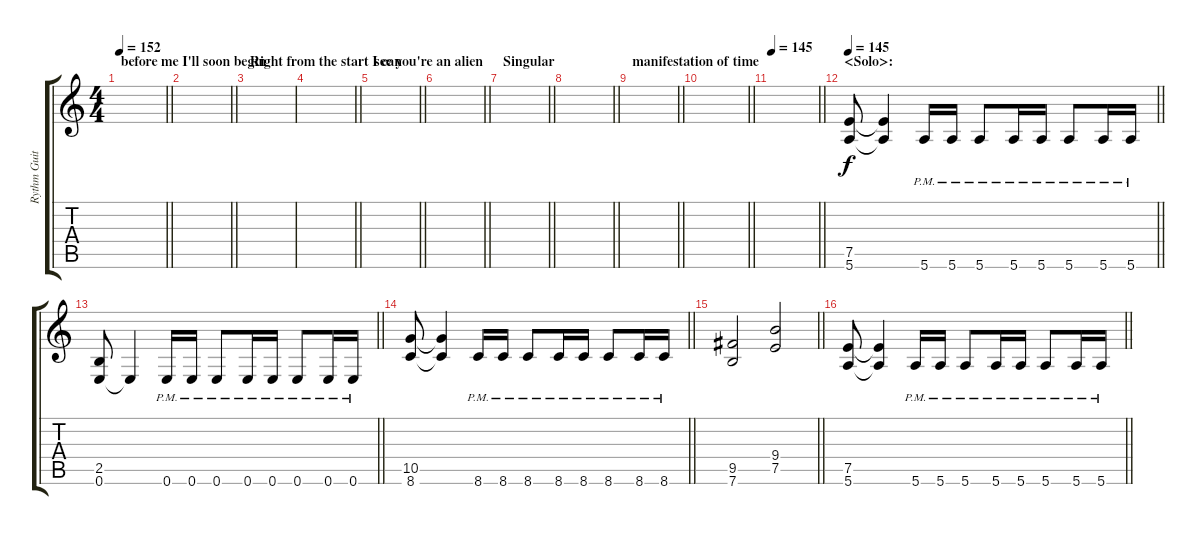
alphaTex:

\track ("Rythm Guitar in Solo" "Rythm Guit") {instrument distortionguitar}
\staff {score tabs}
\tuning (E4 B3 G3 D3 A2 E2) {hide}
\ts (4 4)
\section ("" "before me I'll soon begin")
\tempo 152
\clef g2
\barLineRight lightlight
\ks c
|
\barLineRight lightlight
|
\section ("" "Right from the start I can")
|
\barLineRight lightlight
|
\section ("" "see you're an alien")
\barLineRight lightlight
|
\barLineRight lightlight
|
\section ("" "Singular ")
\barLineRight lightlight
|
\barLineRight lightlight
|
\section ("" "manifestation of time")
\barLineRight lightlight
|
\barLineRight lightlight
|
\tempo 145
\barLineRight lightlight
|
\section ("" "<Solo>:")
\tempo 145
\barLineRight lightlight
(7.5 5.6).8 (7.5{t} 5.6{t}).4 5.6{pm}.16 5.6{pm}.16 5.6{pm}.8 5.6{pm}.16 5.6{pm}.16 5.6{pm}.8 5.6{pm}.16 5.6{pm}.16 |
\barLineRight lightlight
(2.5 0.6).8 0.6{t}.4 0.6{pm}.16 0.6{pm}.16 0.6{pm}.8 0.6{pm}.16 0.6{pm}.16 0.6{pm}.8 0.6{pm}.16 0.6{pm}.16 |
\barLineRight lightlight
(10.5 8.6).8 (10.5{t} 8.6{t}).4 8.6{pm}.16 8.6{pm}.16 8.6{pm}.8 8.6{pm}.16 8.6{pm}.16 8.6{pm}.8 8.6{pm}.16 8.6{pm}.16 |
\barLineRight lightlight
(9.5 7.6).2 (9.4 7.5).2 |
\barLineRight lightlight
(7.5 5.6).8 (7.5{t} 5.6{t}).4 5.6{pm}.16 5.6{pm}.16 5.6{pm}.8 5.6{pm}.16 5.6{pm}.16 5.6{pm}.8 5.6{pm}.16 5.6{pm}.16
